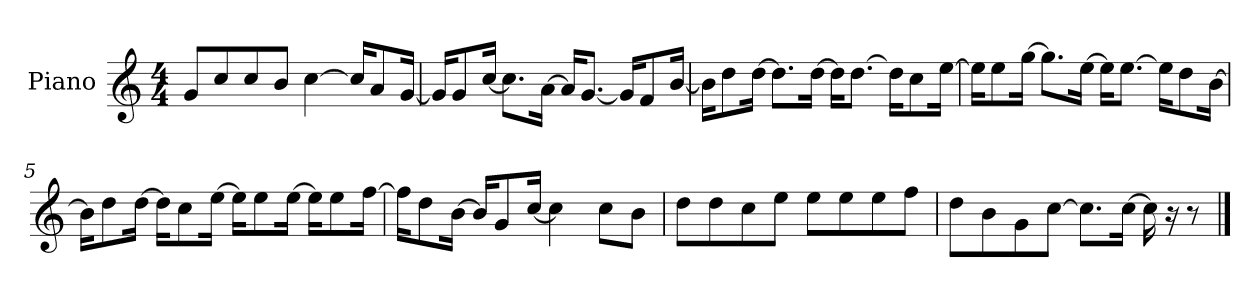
**kern
*part1
*staff1
*I"Piano
*I'P-no
*clefG2
*k[]
*M4/4
*MM90
=1
8g/L
8cc/
8cc/
8b/J
[4cc\
16cc/KL]
8a/
[16g/Jk
=2
16g/KL]
8g/
[16cc/Jk
8.cc\L]
[16a\Jk
16a/KL]
[8.g/J
16g/KL]
8f/
[16b/Jk
=3
16b\KL]
8dd\
[16dd\Jk
8.dd\L]
[16dd\Jk
16dd\KL]
[8.dd\J
16dd\KL]
8cc\
[16ee\Jk
=4
16ee\KL]
8ee\
[16gg\Jk
8.gg\L]
[16ee\Jk
16ee\KL]
[8.ee\J
16ee\KL]
8dd\
[16b\Jk
!!LO:LB:g=z
=5
16b\KL]
8dd\
[16dd\Jk
16dd\KL]
8cc\
[16ee\Jk
16ee\KL]
8ee\
[16ee\Jk
16ee\KL]
8ee\
[16ff\Jk
=6
16ff\KL]
8dd\
[16b\Jk
16b/KL]
8g/
[16cc/Jk
4cc\]
8cc\L
8b\J
=7
8dd\L
8dd\
8cc\
8ee\J
8ee\L
8ee\
8ee\
8ff\J
=8
8dd\L
8b\
8g\
[8cc\J
8.cc\L]
[16cc\Jk
16cc\]
16r
8r
==
*-
